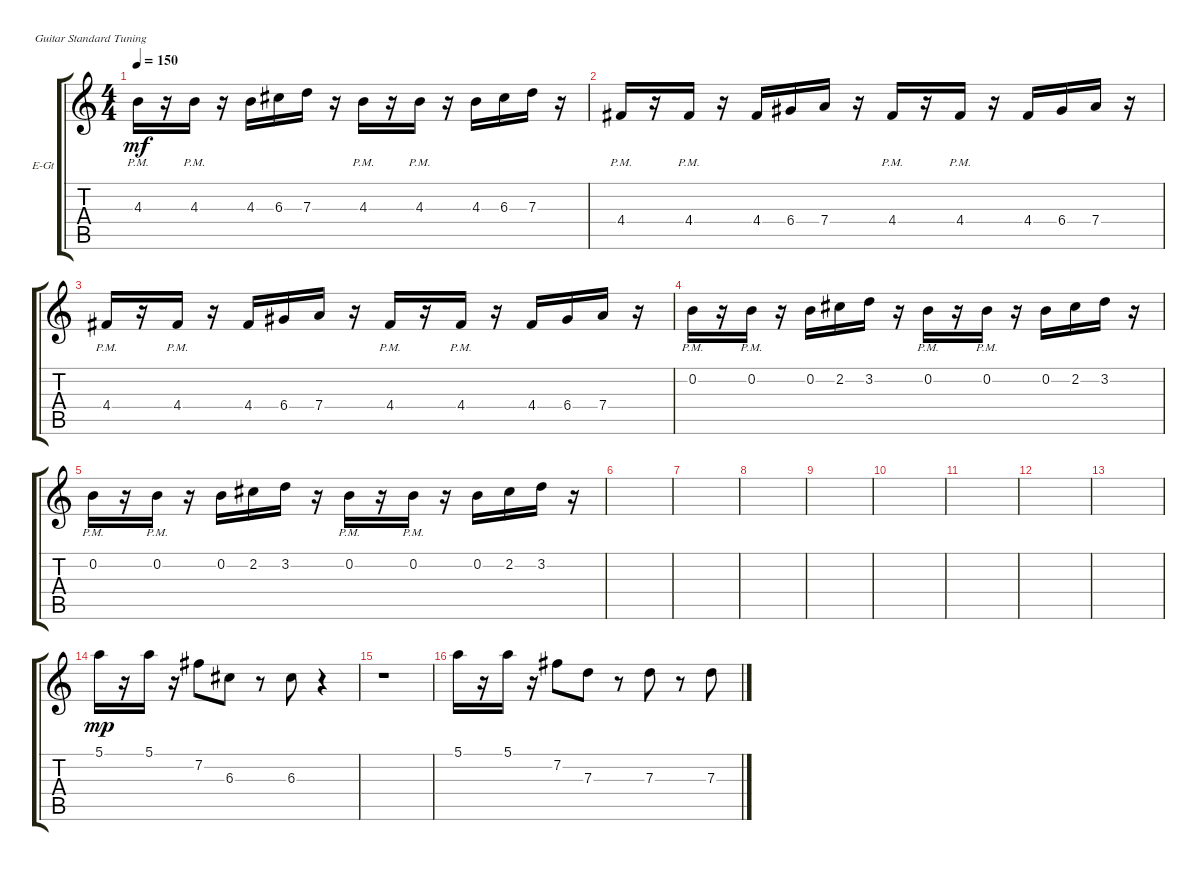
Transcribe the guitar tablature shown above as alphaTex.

\bracketExtendMode groupsimilarinstruments
\firstSystemTrackNameOrientation horizontal
\otherSystemsTrackNameOrientation horizontal
\track ("Electric Guitar Solo" "E-Gt") {solo instrument overdrivenguitar}
\staff {score tabs}
\tuning (E4 B3 G3 D3 A2 E2)
\ts (4 4)
\tempo 150
\clef g2
\scale
0.333333
\ks c
4.3{pm}.16{dy mf} r.16 4.3{pm}.16 r.16 4.3.16 6.3.16 7.3.16 r.16 4.3{pm}.16 r.16 4.3{pm}.16 r.16 4.3.16 6.3.16 7.3.16 r.16 |
\scale
0.333333 4.4{pm}.16 r.16 4.4{pm}.16 r.16 4.4.16 6.4.16 7.4.16 r.16 4.4{pm}.16 r.16 4.4{pm}.16 r.16 4.4.16 6.4.16 7.4.16 r.16 |
\scale
0.333333 4.4{pm}.16 r.16 4.4{pm}.16 r.16 4.4.16 6.4.16 7.4.16 r.16 4.4{pm}.16 r.16 4.4{pm}.16 r.16 4.4.16 6.4.16 7.4.16 r.16 |
\scale
0.333333 0.2{pm}.16 r.16 0.2{pm}.16 r.16 0.2.16 2.2.16 3.2.16 r.16 0.2{pm}.16 r.16 0.2{pm}.16 r.16 0.2.16 2.2.16 3.2.16 r.16 |
\scale
0.333333 0.2{pm}.16 r.16 0.2{pm}.16 r.16 0.2.16 2.2.16 3.2.16 r.16 0.2{pm}.16 r.16 0.2{pm}.16 r.16 0.2.16 2.2.16 3.2.16 r.16 |
\scale
0.333333 |
\scale
0.333333 |
\scale
0.333333 |
\scale
0.333333 |
\scale
0.333333 |
\scale
0.333333 |
\scale
0.333333 |
\scale
0.333333 |
\scale
0.333333 5.1.16{dy mp} r.16 5.1.16 r.16 7.2.8 6.3.8 r.8 6.3.8 r.4 |
\scale
0.333333 r.1 |
\scale
0.333333 5.1.16 r.16 5.1.16 r.16 7.2.8 7.3.8 r.8 7.3.8 r.8 7.3.8
